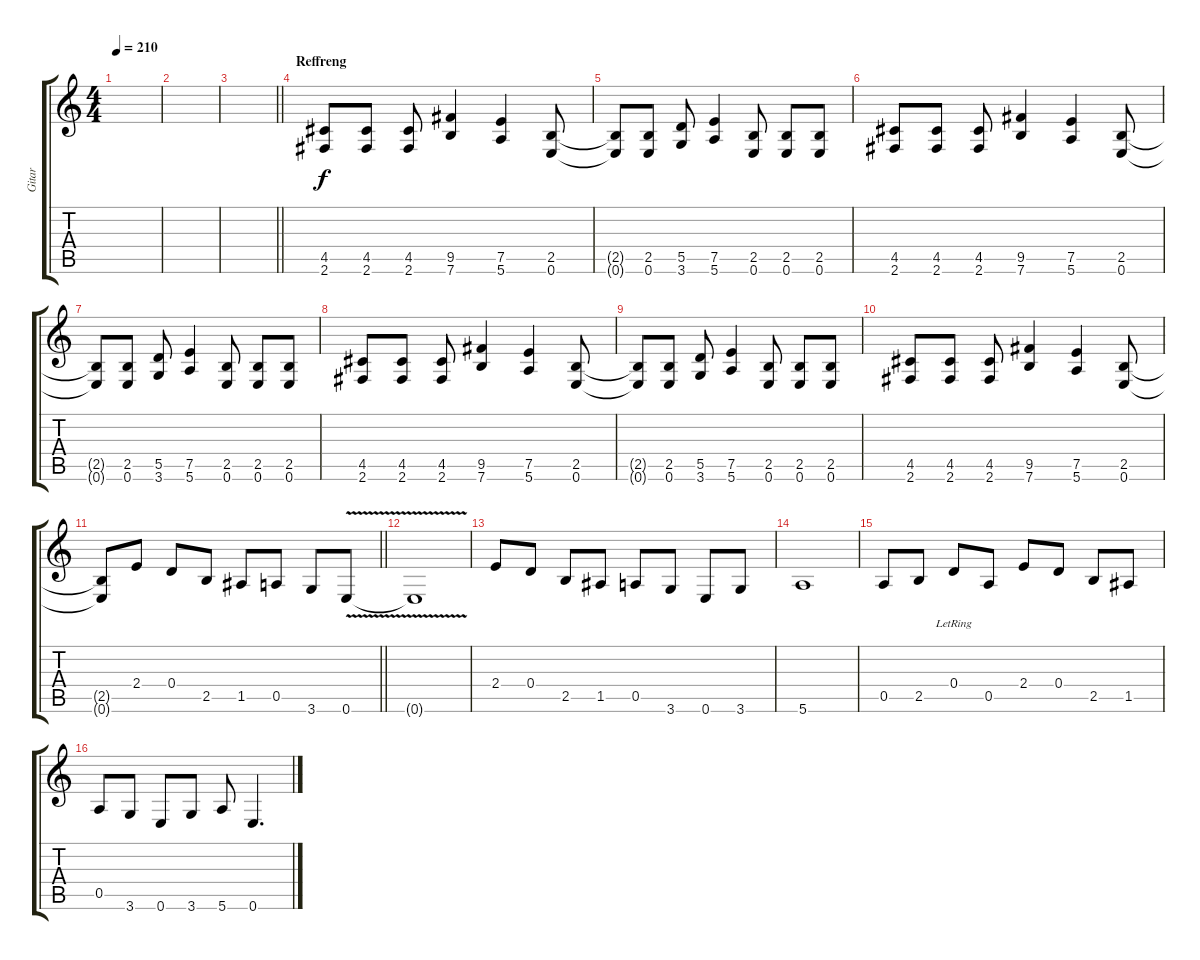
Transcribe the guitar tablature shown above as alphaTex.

\track ("Gitar" "Gitar") {instrument overdrivenguitar}
\staff {score tabs}
\tuning (E4 B3 G3 D3 A2 E2) {hide}
\ts (4 4)
\tempo 210
\clef g2
\ks c
|
|
\barLineRight lightlight
|
\section ("" "Reffreng")
(4.5 2.6).8 (4.5 2.6).8 (4.5 2.6).8 (9.5 7.6).4 (7.5 5.6).4 (2.5 0.6).8 |
(2.5{t} 0.6{t}).8 (2.5 0.6).8 (5.5 3.6).8 (7.5 5.6).4 (2.5 0.6).8 (2.5 0.6).8 (2.5 0.6).8 |
(4.5 2.6).8 (4.5 2.6).8 (4.5 2.6).8 (9.5 7.6).4 (7.5 5.6).4 (2.5 0.6).8 |
(2.5{t} 0.6{t}).8 (2.5 0.6).8 (5.5 3.6).8 (7.5 5.6).4 (2.5 0.6).8 (2.5 0.6).8 (2.5 0.6).8 |
(4.5 2.6).8 (4.5 2.6).8 (4.5 2.6).8 (9.5 7.6).4 (7.5 5.6).4 (2.5 0.6).8 |
(2.5{t} 0.6{t}).8 (2.5 0.6).8 (5.5 3.6).8 (7.5 5.6).4 (2.5 0.6).8 (2.5 0.6).8 (2.5 0.6).8 |
(4.5 2.6).8 (4.5 2.6).8 (4.5 2.6).8 (9.5 7.6).4 (7.5 5.6).4 (2.5 0.6).8 |
\barLineRight lightlight
(2.5{t} 0.6{t}).8 2.4.8 0.4.8 2.5.8 1.5.8 0.5.8 3.6.8 0.6{v}.8 |
0.6{t}.1 |
2.4.8 0.4.8 2.5.8 1.5.8 0.5.8 3.6.8 0.6.8 3.6.8 |
5.6.1 |
0.5.8 2.5.8 0.4{lr}.8 0.5.8 2.4.8 0.4.8 2.5.8 1.5.8 |
0.5.8 3.6.8 0.6.8 3.6.8 5.6.8 0.6.4{d}
